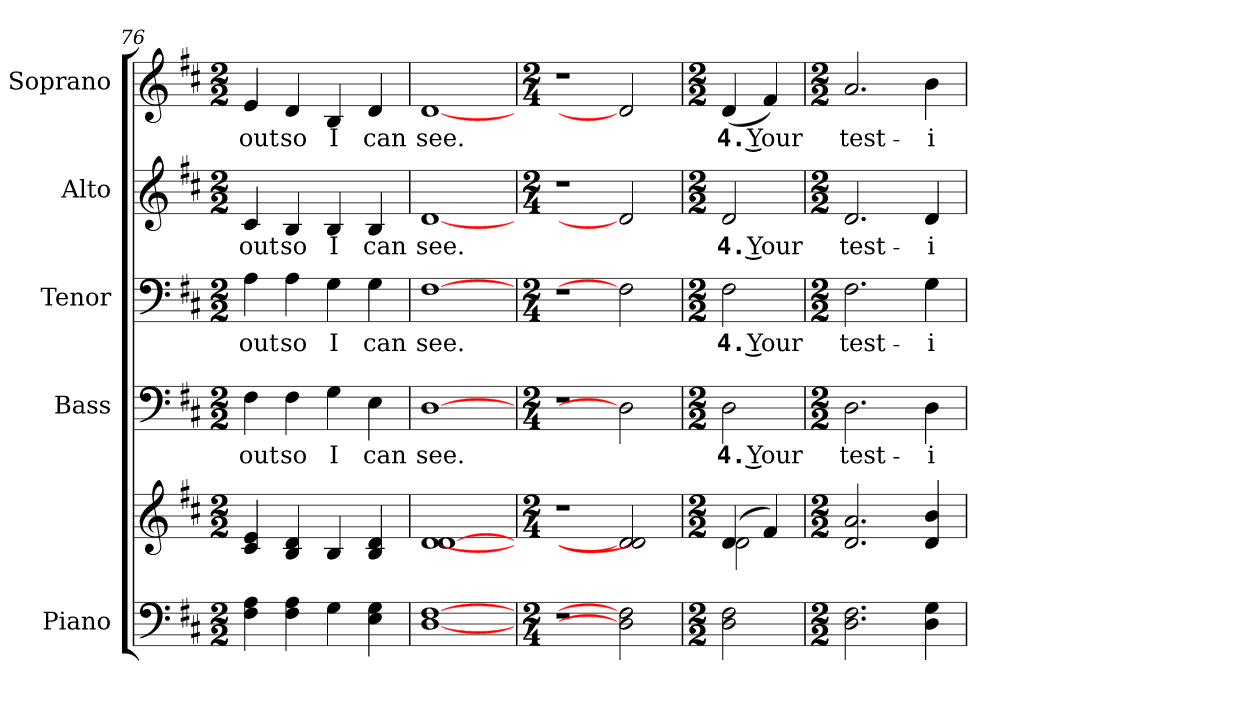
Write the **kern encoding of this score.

**kern	**kern	**kern	**text	**kern	**text	**kern	**text	**kern	**text
*part5	*part5	*part4	*part4	*part3	*part3	*part2	*part2	*part1	*part1
*staff6	*staff5	*staff4	*staff4	*staff3	*staff3	*staff2	*staff2	*staff1	*staff1
*I"Piano	*	*I"Bass	*	*I"Tenor	*	*I"Alto	*	*I"Soprano	*
*I'Pno.	*	*I'B.	*	*I'T.	*	*I'A.	*	*I'S.	*
*clefF4	*clefG2	*clefF4	*	*clefF4	*	*clefG2	*	*clefG2	*
*k[f#c#]	*k[f#c#]	*k[f#c#]	*	*k[f#c#]	*	*k[f#c#]	*	*k[f#c#]	*
*D:	*D:	*D:	*	*D:	*	*D:	*	*D:	*
*M2/2	*M2/2	*M2/2	*	*M2/2	*	*M2/2	*	*M2/2	*
=76	=76	=76	=76	=76	=76	=76	=76	=76	=76
!	!	!	!LO:LY:b:color=#000000	!	!	!	!	!	!
!	!	!	!	!	!LO:LY:b:color=#000000	!	!	!	!
!	!	!	!	!	!	!	!LO:LY:b:color=#000000	!	!
!	!	!	!	!	!	!	!	!	!LO:LY:b:color=#000000
4F#i\ 4Ai	4c#i/ 4ei	4F#i\	out	4Ai\	out	4c#i/	out	4ei/	out
!	!	!	!LO:LY:b:color=#000000	!	!	!	!	!	!
!	!	!	!	!	!LO:LY:b:color=#000000	!	!	!	!
!	!	!	!	!	!	!	!LO:LY:b:color=#000000	!	!
!	!	!	!	!	!	!	!	!	!LO:LY:b:color=#000000
4F#i\ 4Ai	4Bi/ 4di	4F#i\	so	4Ai\	so	4Bi/	so	4di/	so
!	!	!	!LO:LY:b:color=#000000	!	!	!	!	!	!
!	!	!	!	!	!LO:LY:b:color=#000000	!	!	!	!
!	!	!	!	!	!	!	!LO:LY:b:color=#000000	!	!
!	!	!	!	!	!	!	!	!	!LO:LY:b:color=#000000
4Gi\	4Bi/	4Gi\	I	4Gi\	I	4Bi/	I	4Bi/	I
!	!	!	!LO:LY:b:color=#000000	!	!	!	!	!	!
!	!	!	!	!	!LO:LY:b:color=#000000	!	!	!	!
!	!	!	!	!	!	!	!LO:LY:b:color=#000000	!	!
!	!	!	!	!	!	!	!	!	!LO:LY:b:color=#000000
4Ei\ 4Gi	4Bi/ 4di	4Ei\	can	4Gi\	can	4Bi/	can	4di/	can
!!LO:PB:g=z
=77	=77	=77	=77	=77	=77	=77	=77	=77	=77
!	!	!	!LO:LY:b:color=#000000	!	!	!	!	!	!
!	!	!	!	!	!LO:LY:b:color=#000000	!	!	!	!
!	!	!	!	!	!	!	!LO:LY:b:color=#000000	!	!
!	!	!	!	!	!	!	!	!	!LO:LY:b:color=#000000
[1Di [1F#i	[1di [1di	[1Di	see.	[1F#i	see.	[1di	see.	[1di	see.
=78	=78	=78	=78	=78	=78	=78	=78	=78	=78
*M2/4	*M2/4	*M2/4	*	*M2/4	*	*M2/4	*	*M2/4	*
!LO:N:vis=1	!LO:N:vis=1	!LO:N:vis=1	!	!LO:N:vis=1	!	!LO:N:vis=1	!	!LO:N:vis=1	!
2r	2r	2r	.	2r	.	2r	.	2r	.
2Di] 2F#i]	2di] 2di]	2Di]	.	2F#i]	.	2di]	.	2di]	.
=79	=79	=79	=79	=79	=79	=79	=79	=79	=79
*M2/2	*M2/2	*M2/2	*	*M2/2	*	*M2/2	*	*M2/2	*
*	*^	*	*	*	*	*	*	*	*
!	!	!	!	!LO:LY:b:color=#000000	!	!	!	!	!	!
!	!	!	!	!	!	!LO:LY:b:color=#000000	!	!	!	!
!	!	!	!	!	!	!	!	!LO:LY:b:color=#000000	!	!
!	!	!	!	!	!	!	!	!	!	!LO:LY:b:color=#000000
2Di\ 2F#i	(4di/	2di\	2Di\	4. Your	2F#i\	4. Your	2di/	4. Your	(4di/	4. Your
.	4f#i/)	.	.	.	.	.	.	.	4f#i/)	.
*	*v	*v	*	*	*	*	*	*	*	*
=80	=80	=80	=80	=80	=80	=80	=80	=80	=80
*M2/2	*M2/2	*M2/2	*	*M2/2	*	*M2/2	*	*M2/2	*
!	!	!	!LO:LY:b:color=#000000	!	!	!	!	!	!
!	!	!	!	!	!LO:LY:b:color=#000000	!	!	!	!
!	!	!	!	!	!	!	!LO:LY:b:color=#000000	!	!
!	!	!	!	!	!	!	!	!	!LO:LY:b:color=#000000
2.Di\ 2.F#i	2.di/ 2.ai	2.Di\	test-	2.F#i\	test-	2.di/	test-	2.ai/	test-
!	!	!	!LO:LY:b:color=#000000	!	!	!	!	!	!
!	!	!	!	!	!LO:LY:b:color=#000000	!	!	!	!
!	!	!	!	!	!	!	!LO:LY:b:color=#000000	!	!
!	!	!	!	!	!	!	!	!	!LO:LY:b:color=#000000
4Di\ 4Gi	4di/ 4bi	4Di\	-i-	4Gi\	-i-	4di/	-i-	4bi\	-i-
=	=	=	=	=	=	=	=	=	=
*-	*-	*-	*-	*-	*-	*-	*-	*-	*-
